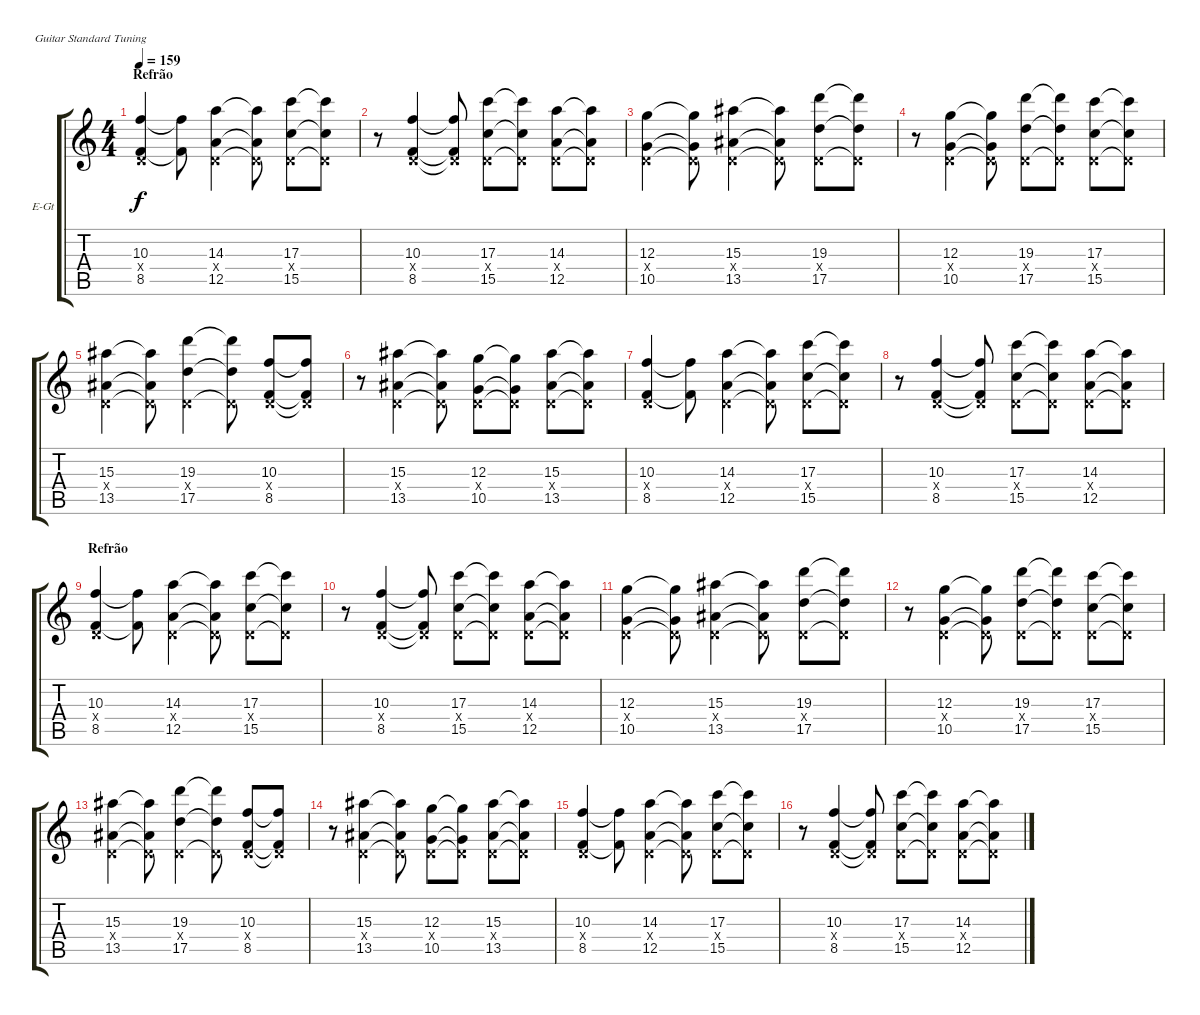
\bracketExtendMode groupsimilarinstruments
\firstSystemTrackNameOrientation horizontal
\otherSystemsTrackNameOrientation horizontal
\track ("Solo Guitar" "E-Gt") {instrument distortionguitar}
\staff {score tabs}
\tuning (E4 B3 G3 D3 A2 E2)
\ts (4 4)
\section ("" "Refrão")
\tempo 159
\clef g2
\scale
0.333333
\ks c
(8.5 10.3 0.4{x}).4{dy f} (8.5{t} 10.3{t}).8 (12.5 14.3 0.4{x}).4 (12.5{t} 14.3{t} 0.4{x t}).8 (15.5 17.3 0.4{x}).8 (15.5{t} 17.3{t} 0.4{x t}).8 |
\scale
0.333333 r.8 (10.3 8.5 0.4{x}).4 (10.3{t} 8.5{t} 0.4{x t}).8 (15.5 17.3 0.4{x}).8 (15.5{t} 17.3{t} 0.4{x t}).8 (12.5 14.3 0.4{x}).8 (12.5{t} 14.3{t} 0.4{x t}).8 |
\scale
0.333333 (10.5 12.3 0.4{x}).4 (10.5{t} 12.3{t} 0.4{x t}).8 (13.5 15.3 0.4{x}).4 (13.5{t} 15.3{t} 0.4{x t}).8 (17.5 19.3 0.4{x}).8 (17.5{t} 19.3{t} 0.4{x t}).8 |
\scale
0.333333 r.8 (10.5 12.3 0.4{x}).4 (10.5{t} 12.3{t} 0.4{x t}).8 (17.5 19.3 0.4{x}).8 (17.5{t} 19.3{t} 0.4{x t}).8 (15.5 17.3 0.4{x}).8 (15.5{t} 17.3{t} 0.4{x t}).8 |
\scale
0.333333 (13.5 15.3 0.4{x}).4 (13.5{t} 15.3{t} 0.4{x t}).8 (17.5 19.3 0.4{x}).4 (17.5{t} 19.3{t} 0.4{x t}).8 (8.5 10.3 0.4{x}).8 (8.5{t} 10.3{t} 0.4{x t}).8 |
\scale
0.333333 r.8 (13.5 15.3 0.4{x}).4 (13.5{t} 15.3{t} 0.4{x t}).8 (10.5 12.3 0.4{x}).8 (10.5{t} 12.3{t} 0.4{x t}).8 (13.5 15.3 0.4{x}).8 (13.5{t} 15.3{t} 0.4{x t}).8 |
\scale
0.333333 (8.5 10.3 0.4{x}).4 (8.5{t} 10.3{t}).8 (12.5 14.3 0.4{x}).4 (12.5{t} 14.3{t} 0.4{x t}).8 (15.5 17.3 0.4{x}).8 (15.5{t} 17.3{t} 0.4{x t}).8 |
\scale
0.333333 r.8 (10.3 8.5 0.4{x}).4 (10.3{t} 8.5{t} 0.4{x t}).8 (15.5 17.3 0.4{x}).8 (15.5{t} 17.3{t} 0.4{x t}).8 (12.5 14.3 0.4{x}).8 (12.5{t} 14.3{t} 0.4{x t}).8 |
\section ("" "Refrão")
\scale
0.333333 (8.5 10.3 0.4{x}).4 (8.5{t} 10.3{t}).8 (12.5 14.3 0.4{x}).4 (12.5{t} 14.3{t} 0.4{x t}).8 (15.5 17.3 0.4{x}).8 (15.5{t} 17.3{t} 0.4{x t}).8 |
\scale
0.333333 r.8 (10.3 8.5 0.4{x}).4 (10.3{t} 8.5{t} 0.4{x t}).8 (15.5 17.3 0.4{x}).8 (15.5{t} 17.3{t} 0.4{x t}).8 (12.5 14.3 0.4{x}).8 (12.5{t} 14.3{t} 0.4{x t}).8 |
\scale
0.333333 (10.5 12.3 0.4{x}).4 (10.5{t} 12.3{t} 0.4{x t}).8 (13.5 15.3 0.4{x}).4 (13.5{t} 15.3{t} 0.4{x t}).8 (17.5 19.3 0.4{x}).8 (17.5{t} 19.3{t} 0.4{x t}).8 |
\scale
0.333333 r.8 (10.5 12.3 0.4{x}).4 (10.5{t} 12.3{t} 0.4{x t}).8 (17.5 19.3 0.4{x}).8 (17.5{t} 19.3{t} 0.4{x t}).8 (15.5 17.3 0.4{x}).8 (15.5{t} 17.3{t} 0.4{x t}).8 |
\scale
0.333333 (13.5 15.3 0.4{x}).4 (13.5{t} 15.3{t} 0.4{x t}).8 (17.5 19.3 0.4{x}).4 (17.5{t} 19.3{t} 0.4{x t}).8 (8.5 10.3 0.4{x}).8 (8.5{t} 10.3{t} 0.4{x t}).8 |
\scale
0.333333 r.8 (13.5 15.3 0.4{x}).4 (13.5{t} 15.3{t} 0.4{x t}).8 (10.5 12.3 0.4{x}).8 (10.5{t} 12.3{t} 0.4{x t}).8 (13.5 15.3 0.4{x}).8 (13.5{t} 15.3{t} 0.4{x t}).8 |
\scale
0.333333 (8.5 10.3 0.4{x}).4 (8.5{t} 10.3{t}).8 (12.5 14.3 0.4{x}).4 (12.5{t} 14.3{t} 0.4{x t}).8 (15.5 17.3 0.4{x}).8 (15.5{t} 17.3{t} 0.4{x t}).8 |
\scale
0.333333 r.8 (10.3 8.5 0.4{x}).4 (10.3{t} 8.5{t} 0.4{x t}).8 (15.5 17.3 0.4{x}).8 (15.5{t} 17.3{t} 0.4{x t}).8 (12.5 14.3 0.4{x}).8 (12.5{t} 14.3{t} 0.4{x t}).8
